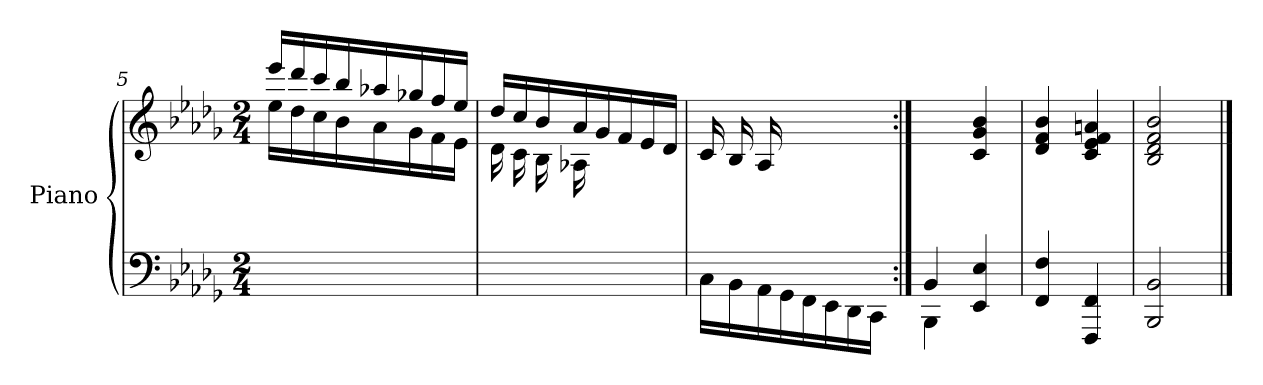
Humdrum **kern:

**kern	**kern
*part1	*part1
*staff2	*staff1
*I"Piano	*
*I'Pno.	*
!!LO:LB:g=z
*clefF4	*clefG2
*k[b-e-a-d-g-]	*k[b-e-a-d-g-]
*M2/4	*M2/4
=5	=5
*	*^
2ryy	16eee-/LL	16ee-\LL
.	16ddd-/	16dd-\
.	16ccc/	16cc\
.	16bb-/	16b-\
.	16aa-X/	16a-\
.	16gg-X/	16g-\
.	16ff/	16f\
.	16ee-/JJ	16e-\JJ
=6	=6	=6
4ryy	16dd-/LL	16d-\LL
.	16cc/	16c\
.	16b-/	16B-\
.	16a-/	16A-X\
16G-X/	16g-/	4ryy
16F/	16f/	.
16E-/	16e-/	.
16D-/JJ	16d-/JJ	.
*	*v	*v
=7	=7
*^	*
8.ryy	16C\LL	16c/LL
.	16BB-\	16B-/
.	16AA-\	16A-/
16G-/	16GG-\	4ryy
16F/	16FF\	.
16E-/	16EE-\	.
16D-/	16DD-\	.
16C/JJ	16CC\JJ	16ryy
=8:|!	=8:|!	=8:|!
4BB-/	4BBB-\	4ryy
4ryy	4EE-/ 4E-/	4c/ 4g-/ 4b-/
*v	*v	*
=9	=9
4FF/ 4F/	4d-/ 4f/ 4b-/
4FFF/ 4FF/	4c/ 4e-/ 4f/ 4an/
=10	=10
2BBB-/ 2BB-/	2B-/ 2d-/ 2f/ 2b-/
==	==
*-	*-
